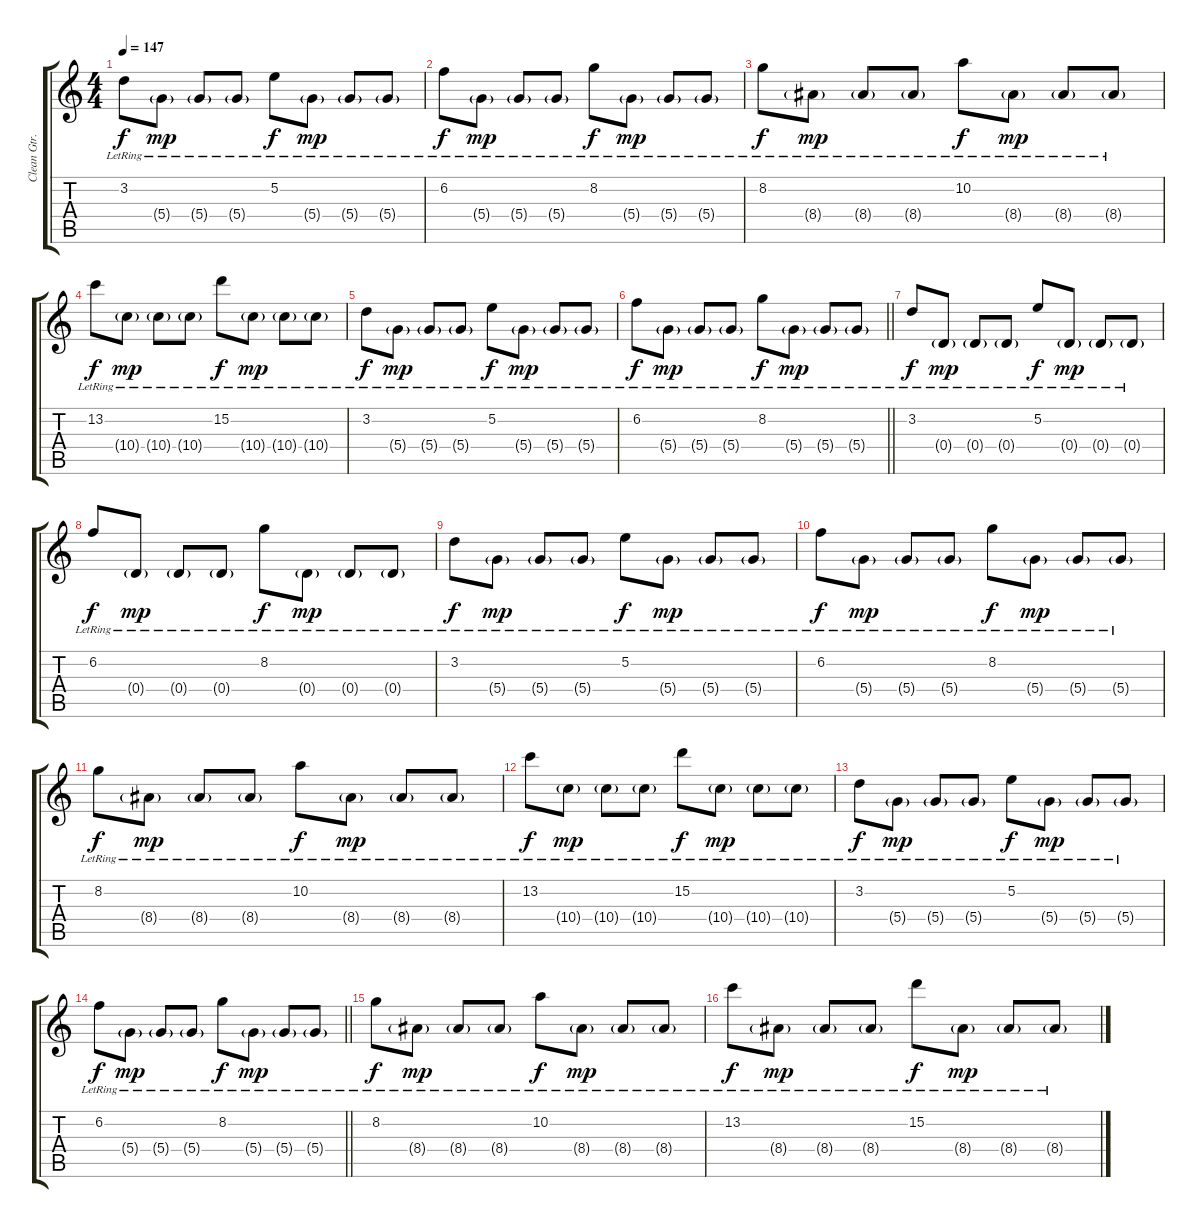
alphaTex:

\track ("Clean Gtr." "Clean Gtr.") {instrument electricguitarclean}
\staff {score tabs}
\tuning (E4 B3 G3 D3 A2 D2) {hide}
\ts (4 4)
\tempo 147
\clef g2
\ks c
3.2{lr}.8{dy f} 5.4{g lr}.8{txt "" dy mp} 5.4{g lr}.8 5.4{g lr}.8 5.2{lr}.8{dy f} 5.4{g lr}.8{dy mp} 5.4{g lr}.8 5.4{g lr}.8 |
6.2{lr}.8{dy f} 5.4{g lr}.8{dy mp} 5.4{g lr}.8 5.4{g lr}.8 8.2{lr}.8{dy f} 5.4{g lr}.8{dy mp} 5.4{g lr}.8 5.4{g lr}.8 |
8.2{lr}.8{dy f} 8.4{g lr}.8{dy mp} 8.4{g lr}.8 8.4{g lr}.8 10.2{lr}.8{dy f} 8.4{g lr}.8{dy mp} 8.4{g lr}.8 8.4{g lr}.8 |
13.2{lr}.8{dy f} 10.4{g lr}.8{dy mp} 10.4{g lr}.8 10.4{g lr}.8 15.2{lr}.8{dy f} 10.4{g lr}.8{dy mp} 10.4{g lr}.8 10.4{g lr}.8 |
3.2{lr}.8{dy f} 5.4{g lr}.8{dy mp} 5.4{g lr}.8 5.4{g lr}.8 5.2{lr}.8{dy f} 5.4{g lr}.8{dy mp} 5.4{g lr}.8 5.4{g lr}.8 |
\barLineRight lightlight
6.2{lr}.8{dy f} 5.4{g lr}.8{dy mp} 5.4{g lr}.8 5.4{g lr}.8 8.2{lr}.8{dy f} 5.4{g lr}.8{dy mp} 5.4{g lr}.8 5.4{g lr}.8 |
\section ("" "")
3.2{lr}.8{dy f volume 10 balance 8} 0.4{g lr}.8{dy mp} 0.4{g lr}.8 0.4{g lr}.8 5.2{lr}.8{dy f} 0.4{g lr}.8{dy mp} 0.4{g lr}.8 0.4{g lr}.8 |
6.2{lr}.8{dy f} 0.4{g lr}.8{dy mp} 0.4{g lr}.8 0.4{g lr}.8 8.2{lr}.8{dy f} 0.4{g lr}.8{dy mp} 0.4{g lr}.8 0.4{g lr}.8 |
3.2{lr}.8{dy f} 5.4{g lr}.8{dy mp} 5.4{g lr}.8 5.4{g lr}.8 5.2{lr}.8{dy f} 5.4{g lr}.8{dy mp} 5.4{g lr}.8 5.4{g lr}.8 |
6.2{lr}.8{dy f} 5.4{g lr}.8{dy mp} 5.4{g lr}.8 5.4{g lr}.8 8.2{lr}.8{dy f} 5.4{g lr}.8{dy mp} 5.4{g lr}.8 5.4{g lr}.8 |
8.2{lr}.8{dy f} 8.4{g lr}.8{dy mp} 8.4{g lr}.8 8.4{g lr}.8 10.2{lr}.8{dy f} 8.4{g lr}.8{dy mp} 8.4{g lr}.8 8.4{g lr}.8 |
13.2{lr}.8{dy f} 10.4{g lr}.8{dy mp} 10.4{g lr}.8 10.4{g lr}.8 15.2{lr}.8{dy f} 10.4{g lr}.8{dy mp} 10.4{g lr}.8 10.4{g lr}.8 |
3.2{lr}.8{dy f} 5.4{g lr}.8{dy mp} 5.4{g lr}.8 5.4{g lr}.8 5.2{lr}.8{dy f} 5.4{g lr}.8{dy mp} 5.4{g lr}.8 5.4{g lr}.8 |
\barLineRight lightlight
6.2{lr}.8{dy f} 5.4{g lr}.8{dy mp} 5.4{g lr}.8 5.4{g lr}.8 8.2{lr}.8{dy f} 5.4{g lr}.8{dy mp} 5.4{g lr}.8 5.4{g lr}.8 |
\section ("" "")
8.2{lr}.8{dy f} 8.4{g lr}.8{dy mp} 8.4{g lr}.8 8.4{g lr}.8 10.2{lr}.8{dy f} 8.4{g lr}.8{dy mp} 8.4{g lr}.8 8.4{g lr}.8 |
13.2{lr}.8{dy f} 8.4{g lr}.8{dy mp} 8.4{g lr}.8 8.4{g lr}.8 15.2{lr}.8{dy f} 8.4{g lr}.8{dy mp} 8.4{g lr}.8 8.4{g lr}.8
